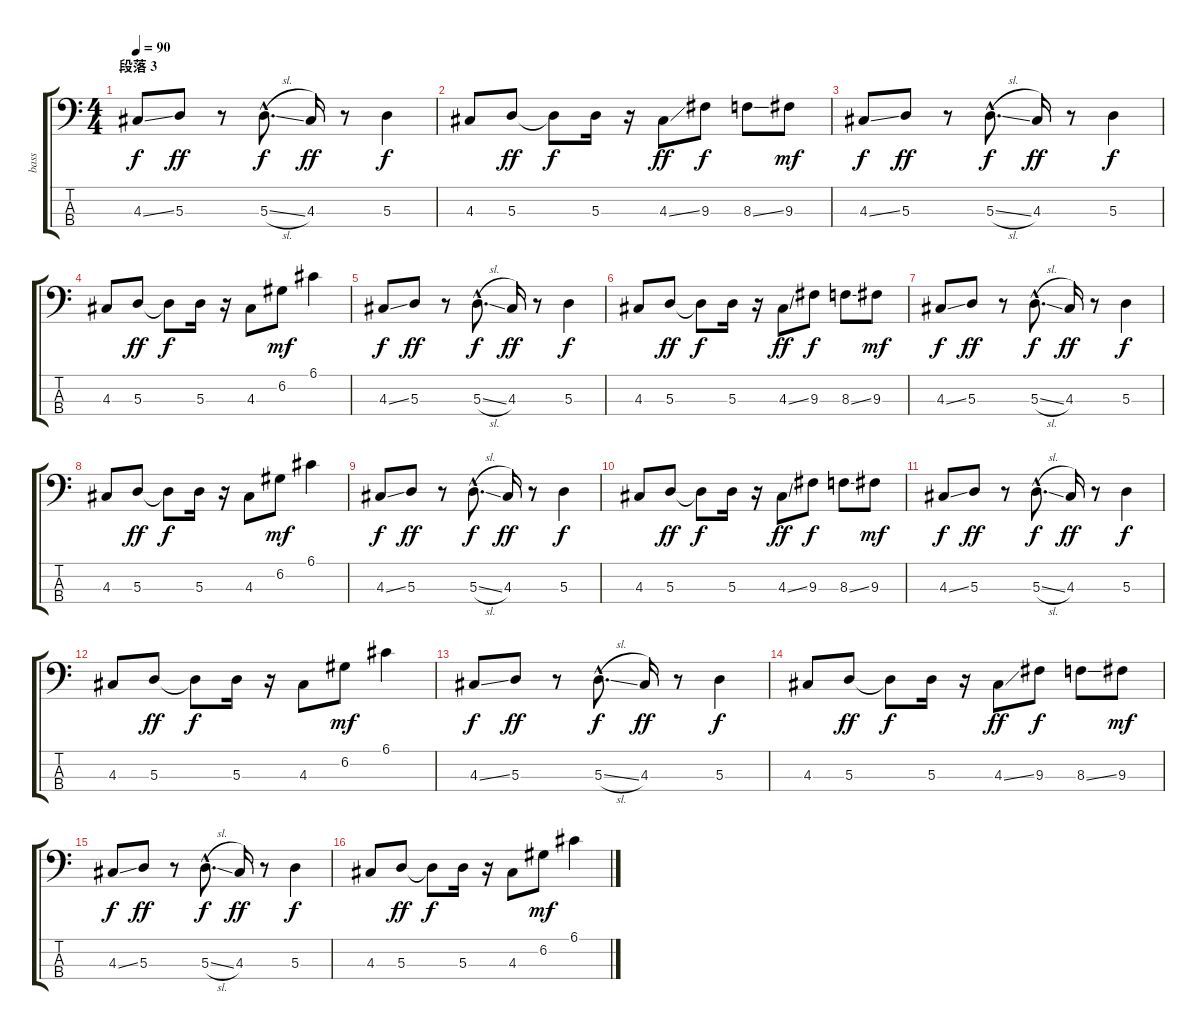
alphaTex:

\track ("bass" "bass") {instrument electricbassfinger}
\staff {score tabs}
\tuning (G2 D2 A1 E1) {hide}
\ts (4 4)
\section ("" "段落 3")
\tempo 90
\clef f4
\ks c
4.3{ss}.8{dy f} 5.3.8{dy ff} r.8 5.3{sl hac}.8{d dy f} 4.3.16{dy ff} r.8 5.3.4{dy f} |
4.3.8 5.3.8{dy ff} 5.3{t}.8{dy f} 5.3.16 r.16 4.3{ss}.8{dy ff} 9.3.8{dy f} 8.3{ss}.8 9.3.8{dy mf} |
4.3{ss}.8{dy f} 5.3.8{dy ff} r.8 5.3{sl hac}.8{d dy f} 4.3.16{dy ff} r.8 5.3.4{dy f} |
4.3.8 5.3.8{dy ff} 5.3{t}.8{dy f} 5.3.16 r.16 4.3.8 6.2.8{dy mf} 6.1.4 |
4.3{ss}.8{dy f} 5.3.8{dy ff} r.8 5.3{sl hac}.8{d dy f} 4.3.16{dy ff} r.8 5.3.4{dy f} |
4.3.8 5.3.8{dy ff} 5.3{t}.8{dy f} 5.3.16 r.16 4.3{ss}.8{dy ff} 9.3.8{dy f} 8.3{ss}.8 9.3.8{dy mf} |
4.3{ss}.8{dy f} 5.3.8{dy ff} r.8 5.3{sl hac}.8{d dy f} 4.3.16{dy ff} r.8 5.3.4{dy f} |
4.3.8 5.3.8{dy ff} 5.3{t}.8{dy f} 5.3.16 r.16 4.3.8 6.2.8{dy mf} 6.1.4 |
4.3{ss}.8{dy f} 5.3.8{dy ff} r.8 5.3{sl hac}.8{d dy f} 4.3.16{dy ff} r.8 5.3.4{dy f} |
4.3.8 5.3.8{dy ff} 5.3{t}.8{dy f} 5.3.16 r.16 4.3{ss}.8{dy ff} 9.3.8{dy f} 8.3{ss}.8 9.3.8{dy mf} |
4.3{ss}.8{dy f} 5.3.8{dy ff} r.8 5.3{sl hac}.8{d dy f} 4.3.16{dy ff} r.8 5.3.4{dy f} |
4.3.8 5.3.8{dy ff} 5.3{t}.8{dy f} 5.3.16 r.16 4.3.8 6.2.8{dy mf} 6.1.4 |
4.3{ss}.8{dy f} 5.3.8{dy ff} r.8 5.3{sl hac}.8{d dy f} 4.3.16{dy ff} r.8 5.3.4{dy f} |
4.3.8 5.3.8{dy ff} 5.3{t}.8{dy f} 5.3.16 r.16 4.3{ss}.8{dy ff} 9.3.8{dy f} 8.3{ss}.8 9.3.8{dy mf} |
4.3{ss}.8{dy f} 5.3.8{dy ff} r.8 5.3{sl hac}.8{d dy f} 4.3.16{dy ff} r.8 5.3.4{dy f} |
4.3.8 5.3.8{dy ff} 5.3{t}.8{dy f} 5.3.16 r.16 4.3.8 6.2.8{dy mf} 6.1.4
